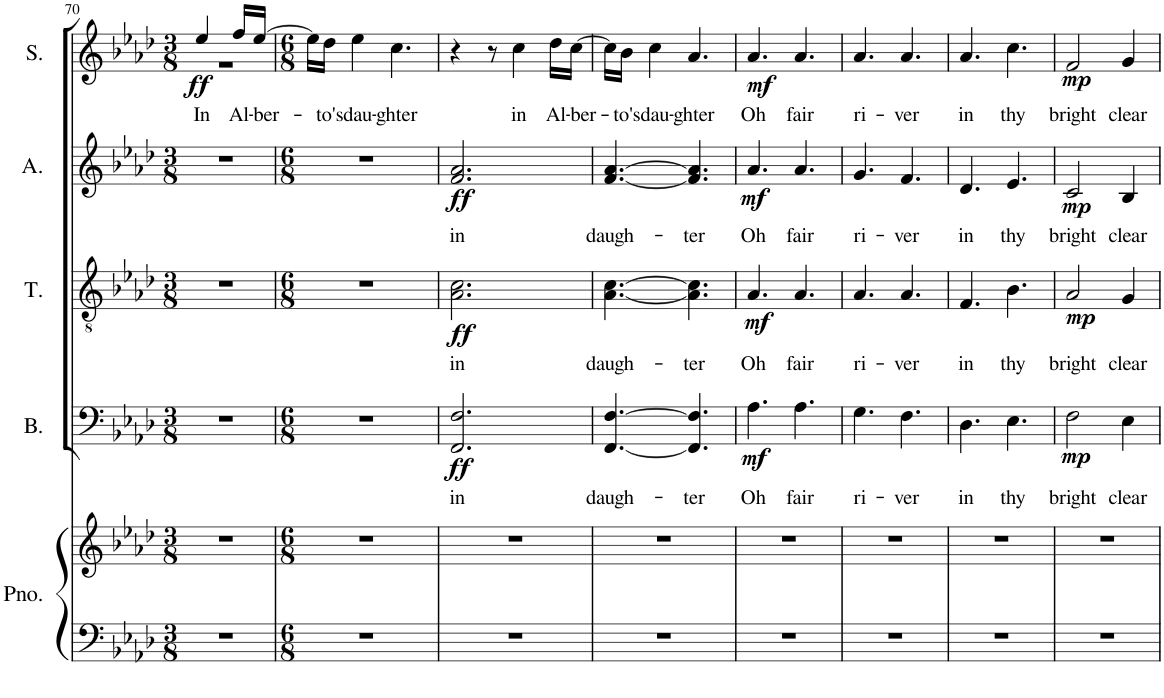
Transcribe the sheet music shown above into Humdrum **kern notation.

**kern	**kern	**kern	**text	**dynam	**kern	**text	**dynam	**kern	**text	**dynam	**kern	**text	**dynam
*part5	*part5	*part4	*part4	*part4	*part3	*part3	*part3	*part2	*part2	*part2	*part1	*part1	*part1
*staff6	*staff5	*staff4	*staff4	*staff4	*staff3	*staff3	*staff3	*staff2	*staff2	*staff2	*staff1	*staff1	*staff1
*I"Piano	*	*I"Bass	*	*	*I"Tenor	*	*	*I"Alto	*	*	*I"Soprano	*	*
*I'Pno.	*	*I'B.	*	*	*I'T.	*	*	*I'A.	*	*	*I'S.	*	*
!!LO:PB:g=z
*clefF4	*clefG2	*clefF4	*	*	*clefGv2	*	*	*clefG2	*	*	*clefG2	*	*
*k[b-e-a-d-]	*k[b-e-a-d-]	*k[b-e-a-d-]	*	*	*k[b-e-a-d-]	*	*	*k[b-e-a-d-]	*	*	*k[b-e-a-d-]	*	*
*M3/8	*M3/8	*M3/8	*	*	*M3/8	*	*	*M3/8	*	*	*M3/8	*	*
=70	=70	=70	=70	=70	=70	=70	=70	=70	=70	=70	=70	=70	=70
!	!	!	!	!	!	!	!	!	!	!	!	!LO:LY:b	!LO:DY:b
*	*	*	*	*	*	*	*	*	*	*	*^	*	*
4.r	4.r	4.r	.	.	4.r	.	.	4.r	.	.	4ee-/	4.r	In	ff
!	!	!	!	!	!	!	!	!	!	!	!	!	!LO:LY:b	!
.	.	.	.	.	.	.	.	.	.	.	16ff/LL	.	Al-	.
!	!	!	!	!	!	!	!	!	!	!	!	!	!LO:LY:b	!
.	.	.	.	.	.	.	.	.	.	.	[16ee-/JJ	.	-ber-	.
*	*	*	*	*	*	*	*	*	*	*	*v	*v	*	*
=71	=71	=71	=71	=71	=71	=71	=71	=71	=71	=71	=71	=71	=71
*M6/8	*M6/8	*M6/8	*	*	*M6/8	*	*	*M6/8	*	*	*M6/8	*	*
2.r	2.r	2.r	.	.	2.r	.	.	2.r	.	.	16ee-\LL]	.	.
!	!	!	!	!	!	!	!	!	!	!	!	!LO:LY:b	!
.	.	.	.	.	.	.	.	.	.	.	16dd-\JJ	to's	.
!	!	!	!	!	!	!	!	!	!	!	!	!LO:LY:b	!
.	.	.	.	.	.	.	.	.	.	.	4ee-\	dau-	.
!	!	!	!	!	!	!	!	!	!	!	!	!LO:LY:b	!
.	.	.	.	.	.	.	.	.	.	.	4.cc\	-ghter	.
=72	=72	=72	=72	=72	=72	=72	=72	=72	=72	=72	=72	=72	=72
!	!	!	!LO:LY:b	!LO:DY:b	!	!LO:LY:b	!LO:DY:b	!	!LO:LY:b	!LO:DY:b	!	!	!
2.r	2.r	2.FF/ 2.F/	in	ff	2.A-\ 2.c\	in	ff	2.f/ 2.a-/	in	ff	4r	.	.
.	.	.	.	.	.	.	.	.	.	.	8r	.	.
!	!	!	!	!	!	!	!	!	!	!	!	!LO:LY:b	!
.	.	.	.	.	.	.	.	.	.	.	4cc\	in	.
!	!	!	!	!	!	!	!	!	!	!	!	!LO:LY:b	!
.	.	.	.	.	.	.	.	.	.	.	16dd-\LL	Al-	.
!	!	!	!	!	!	!	!	!	!	!	!	!LO:LY:b	!
.	.	.	.	.	.	.	.	.	.	.	[16cc\JJ	-ber-	.
=73	=73	=73	=73	=73	=73	=73	=73	=73	=73	=73	=73	=73	=73
!	!	!	!LO:LY:b	!	!	!LO:LY:b	!	!	!LO:LY:b	!	!	!	!
2.r	2.r	[4.FF/ [4.F/	daugh-	.	[4.A-\ [4.c\	daugh-	.	[4.f/ [4.a-/	daugh-	.	16cc\LL]	.	.
!	!	!	!	!	!	!	!	!	!	!	!	!LO:LY:b	!
.	.	.	.	.	.	.	.	.	.	.	16b-\JJ	to's	.
!	!	!	!	!	!	!	!	!	!	!	!	!LO:LY:b	!
.	.	.	.	.	.	.	.	.	.	.	4cc\	dau-	.
!	!	!	!LO:LY:b	!	!	!LO:LY:b	!	!	!LO:LY:b	!	!	!LO:LY:b	!
.	.	4.FF/] 4.F/]	-ter	.	4.A-\] 4.c\]	-ter	.	4.f/] 4.a-/]	-ter	.	4.a-/	-ghter	.
=74	=74	=74	=74	=74	=74	=74	=74	=74	=74	=74	=74	=74	=74
!	!	!	!LO:LY:b	!LO:DY:b	!	!LO:LY:b	!LO:DY:b	!	!LO:LY:b	!LO:DY:b	!	!LO:LY:b	!LO:DY:b
2.r	2.r	4.A-\	Oh	mf	4.A-/	Oh	mf	4.a-/	Oh	mf	4.a-/	Oh	mf
!	!	!	!LO:LY:b	!	!	!LO:LY:b	!	!	!LO:LY:b	!	!	!LO:LY:b	!
.	.	4.A-\	fair	.	4.A-/	fair	.	4.a-/	fair	.	4.a-/	fair	.
=75	=75	=75	=75	=75	=75	=75	=75	=75	=75	=75	=75	=75	=75
!	!	!	!LO:LY:b	!	!	!LO:LY:b	!	!	!LO:LY:b	!	!	!LO:LY:b	!
2.r	2.r	4.G\	ri-	.	4.A-/	ri-	.	4.g/	ri-	.	4.a-/	ri-	.
!	!	!	!LO:LY:b	!	!	!LO:LY:b	!	!	!LO:LY:b	!	!	!LO:LY:b	!
.	.	4.F\	-ver	.	4.A-/	-ver	.	4.f/	-ver	.	4.a-/	-ver	.
=76	=76	=76	=76	=76	=76	=76	=76	=76	=76	=76	=76	=76	=76
!	!	!	!LO:LY:b	!	!	!LO:LY:b	!	!	!LO:LY:b	!	!	!LO:LY:b	!
2.r	2.r	4.D-\	in	.	4.F/	in	.	4.d-/	in	.	4.a-/	in	.
!	!	!	!LO:LY:b	!	!	!LO:LY:b	!	!	!LO:LY:b	!	!	!LO:LY:b	!
.	.	4.E-\	thy	.	4.B-\	thy	.	4.e-/	thy	.	4.cc\	thy	.
=77	=77	=77	=77	=77	=77	=77	=77	=77	=77	=77	=77	=77	=77
!	!	!	!LO:LY:b	!LO:DY:b	!	!LO:LY:b	!LO:DY:b	!	!LO:LY:b	!LO:DY:b	!	!LO:LY:b	!LO:DY:b
2.r	2.r	2F\	bright	mp	2A-/	bright	mp	2c/	bright	mp	2f/	bright	mp
!	!	!	!LO:LY:b	!	!	!LO:LY:b	!	!	!LO:LY:b	!	!	!LO:LY:b	!
.	.	4E-\	clear	.	4G/	clear	.	4B-/	clear	.	4g/	clear	.
=	=	=	=	=	=	=	=	=	=	=	=	=	=
*-	*-	*-	*-	*-	*-	*-	*-	*-	*-	*-	*-	*-	*-
